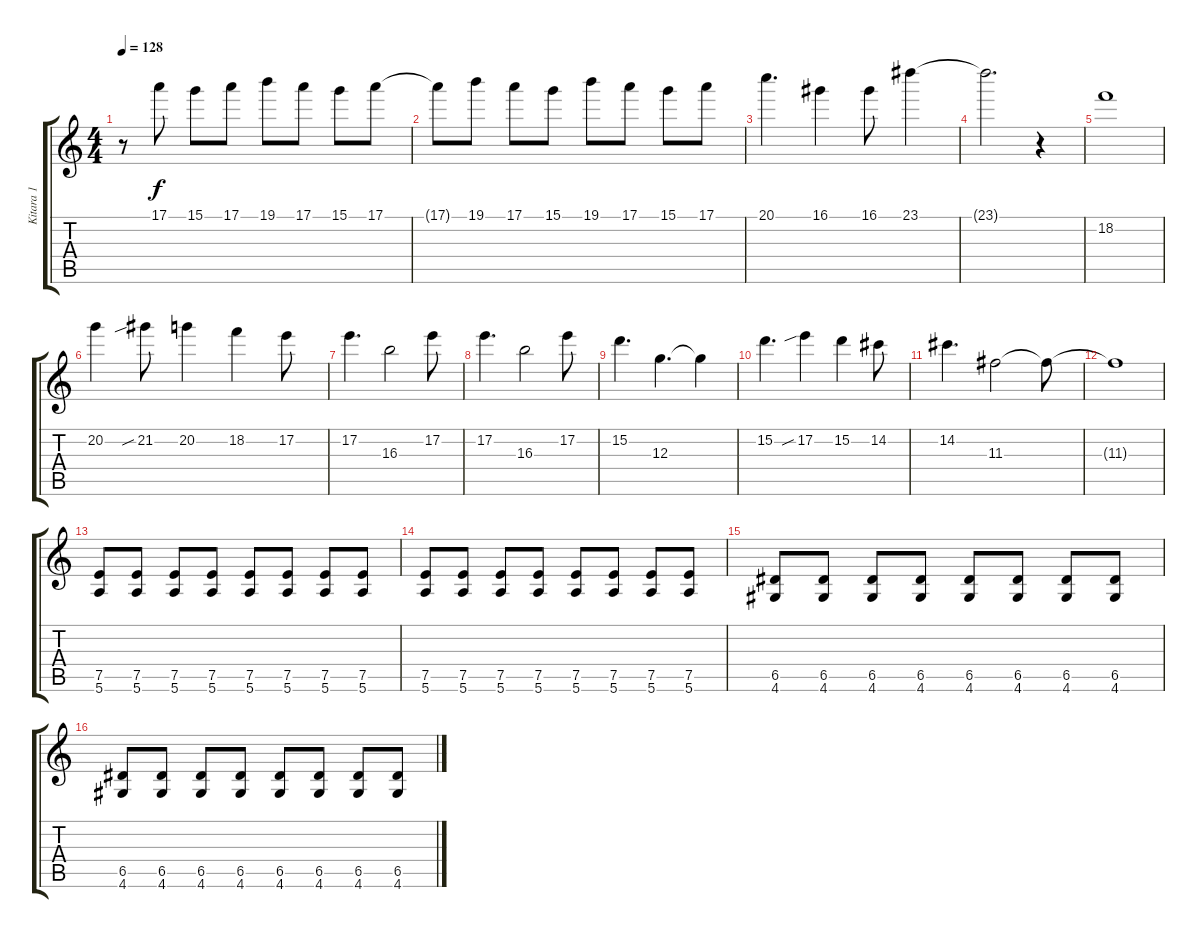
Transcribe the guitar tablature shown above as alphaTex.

\track ("Kitara 1" "Kitara 1") {instrument distortionguitar}
\staff {score tabs}
\tuning (E4 B3 G3 D3 A2 E2) {hide}
\ts (4 4)
\tempo 128
\clef g2
\ks aminor
r.8{dy f} 17.1.8 15.1.8 17.1.8 19.1.8 17.1.8 15.1.8 17.1.8 |
17.1{t}.8 19.1.8 17.1.8 15.1.8 19.1.8 17.1.8 15.1.8 17.1.8 |
20.1.4{d} 16.1.4 16.1.8 23.1.4 |
23.1{t}.2{d} r.4 |
18.2.1 |
20.2.4 21.2{sib}.8 20.2.4 18.2.4 17.2.8 |
17.2.4{d} 16.3.2 17.2.8 |
17.2.4{d} 16.3.2 17.2.8 |
15.2.4{d} 12.3.4{d} 12.3{t}.4 |
15.2.4{d} 17.2{sib}.4 15.2.4 14.2.8 |
14.2.4{d} 11.3.2 11.3{t}.8 |
11.3{t}.1 |
(7.5 5.6).8{volume 13 instrument distortionguitar} (7.5 5.6).8 (7.5 5.6).8 (7.5 5.6).8 (7.5 5.6).8 (7.5 5.6).8 (7.5 5.6).8 (7.5 5.6).8 |
(7.5 5.6).8 (7.5 5.6).8 (7.5 5.6).8 (7.5 5.6).8 (7.5 5.6).8 (7.5 5.6).8 (7.5 5.6).8 (7.5 5.6).8 |
(6.5 4.6).8 (6.5 4.6).8 (6.5 4.6).8 (6.5 4.6).8 (6.5 4.6).8 (6.5 4.6).8 (6.5 4.6).8 (6.5 4.6).8 |
(6.5 4.6).8 (6.5 4.6).8 (6.5 4.6).8 (6.5 4.6).8 (6.5 4.6).8 (6.5 4.6).8 (6.5 4.6).8 (6.5 4.6).8
